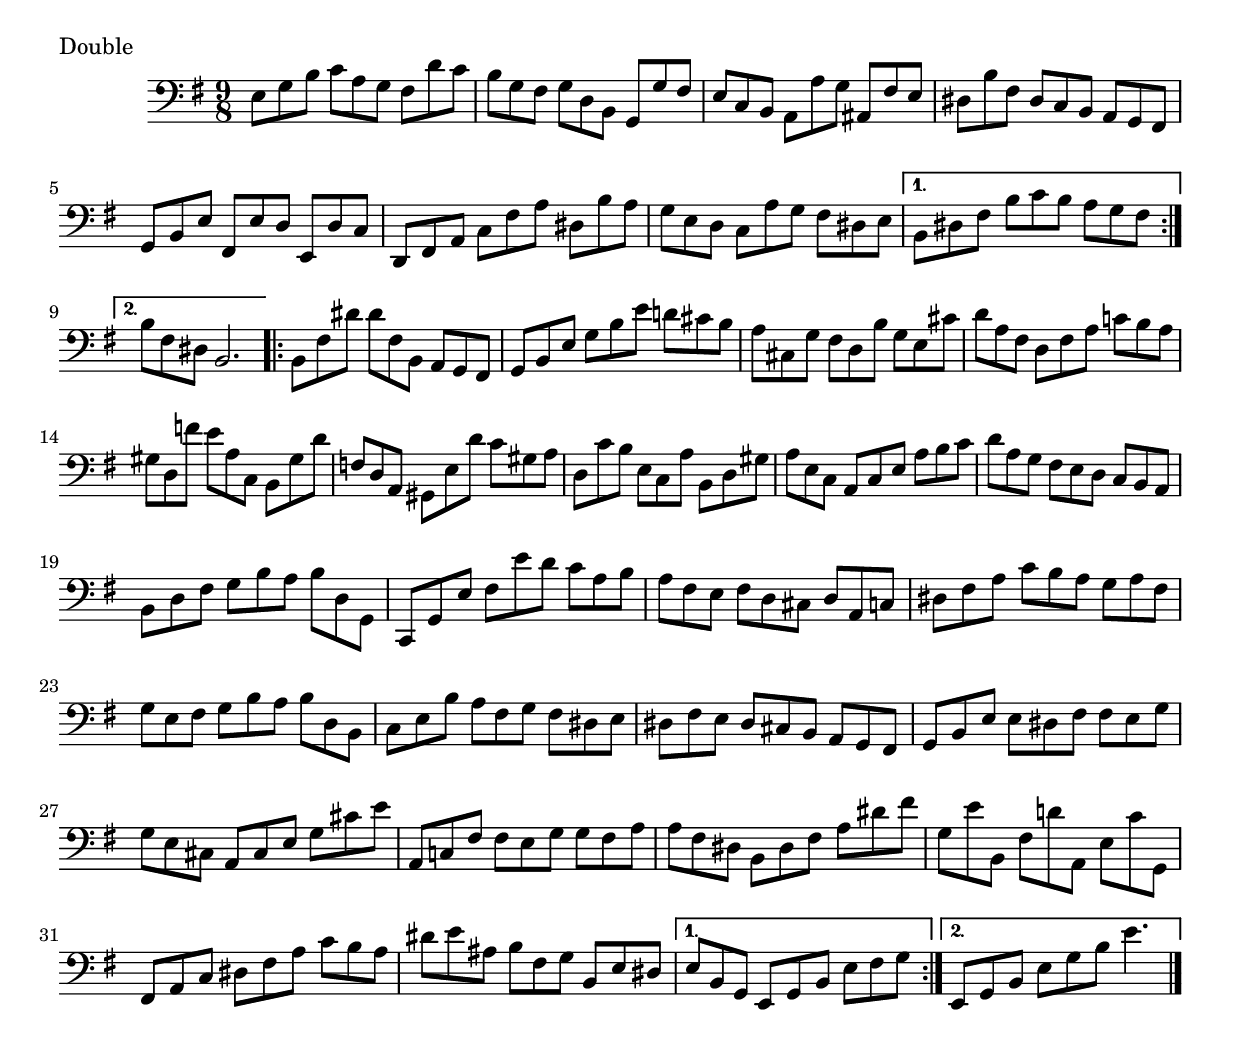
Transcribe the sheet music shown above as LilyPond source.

\version "2.24.3"


\version "2.24.3"

viA =   { 
  b'8  d''8  fis''8  g''8  e''8  d''8  cis''8  a''8  g''8  |
  % 2
  fis''8  d''8  cis''8  d''8  a'8  fis'8  d'8  d''8  cis''8  |
  % 3
  b'8  g'8  fis'8  e'8  e''8  d''8  eis'8  cis''8  b'8  |
  % 4
  ais'8  fis''8  cis''8  ais'8  g'8  fis'8  e'8  d'8  cis'8 |
  % 5
  d'8  fis'8  b'8  cis'8  b'8  a'8  b8  a'8  g'8  |
  % 6
  a8  cis'8  e'8  g'8  cis''8  e''8  ais'8  fis''8  e''8  |
  % 7
  d''8  b'8  a'8  g'8  e''8  d''8  cis''8  ais'8  b'8  |
  % 8, prima volta
  fis'8  ais'8  cis''8  fis''8  g''8  fis''8  e''8  d''8 cis''8
  % 8, seconda volta
  fis''8  cis''8  ais'8  fis'2. 

  % 9
  fis'8  cis''8  ais''8  ais''8  cis''8  fis'8  e'8  d'8 cis'8  |
  % 10
  d'8  fis'8  b'8  d''8  fis''8  b''8  a''!8  gis''8  fis''8  |
  % 11
  e''8  gis'8  d''8  cis''8  a'8  fis''8  d''8  b'8  gis''8  |
  % 12
  a''8  e''8  cis''8  a'8  cis''8  e''8  g''!8  fis''8  e''8  |
  % 13
  dis''8  a'8  c'''8  b''8  e''8  g'8  fis'8  dis''8  a''8  |
  % 14
  c''8  a'8  e'8  dis'8  b'8  a''8  g''8  dis''8  e''8  |
  % 15
  a'8  g''8  fis''8  b'8  g'8  e''8  fis'8  a'8  dis''8  |
  % 16
  e''8  b'8  g'8  e'8  g'8  b'8  e''8  fis''8  g''8  |
  % 17
  a''8  e''8  d''8  cis''8  b'8  a'8  g'8  fis'8  e'8  |
  % 18
  fis'8  a'8  cis''8  d''8  fis''8  e''8  fis''8  a'8  d'8 |
  % 19
  g8  d'8  b'8  cis''8  b''8  a''8  g''8  e''8  fis''8  |
  % 20
  e''8  cis''8  b'8  cis''8  a'8  gis'8  a'8  e'8  g'8  |
  % 21
  ais'8  cis''8  e''8  g''8  fis''8  e''8  d''8  e''8  cis''8 |
  % 22
  d''8  b'8  cis''8  d''8  fis''8  e''8  fis''8  a'8  fis'8  |
  % 23
  g'8  b'8  fis''8  e''8  cis''8  d''8  cis''8  ais'8  b'8  |
  % 24
  ais'8  cis''8  b'8  ais'8  gis'8  fis'8  e'8  d'8  cis'8  |
  % 25
  d'8  fis'8  b'8  b'8  ais'8  cis''8  cis''8  b'8  d''8  |
  % 26
  d''8  b'8  gis'8  e'8  gis'8  b'8  d''8  gis''8  b''8  |
  % 27
  e'8  g'!8  cis''8  cis''8  b'8  d''8  d''8  cis''8  e''8  |
  % 28
  e''8  cis''8  ais'8  fis'8  ais'8  cis''8  e''8  ais''8 cis'''8  |
  % 29
  d''8  b''8  fis'8  cis''8  a''!8  e'8  b'8  g''8  d'8  |
  % 30
  cis'8  e'8  g'8  ais'8  cis''8  e''8  g''8  fis''8  e''8  |
  % 31
  ais''8  b''8  eis''8  fis''8  cis''8  d''8  fis'8  b'8  ais'8 
  % 32, prima volta
  b'8  fis'8  d'8  b8  d'8  fis'8  b'8  cis''8  d''8
  % 32, seconda volta
  b8  d'8  fis'8  b'8  d''8  fis''8  b''4.
} 

viStaff = \context Staff <<
  \context Voice=A \viA
>>


viCelloGlobal =   {
  \clef "bass"
  \key g\major
  \time 9/8
  \repeat "volta" 2 {
    s1*7 s8*7 |
  }
  \alternative {
    { s8*9 }
    { s8*9 | }
  }
  \repeat "volta" 2 {
    s1*23 s8*23 |
  }
  \alternative {
    { s8*9 }
    { s8*9 \bar "|." }
  }
}

viCelloScripts =  {
}

viCelloStaff =  \context Staff <<
   \transpose c' f, \viStaff
  \viCelloGlobal
  \viCelloScripts
>>

\score {
  \viCelloStaff
  \layout { }
  
  \midi {
    \tempo 4 = 140
    }


  \header {
    piece = "Double"
    opus = ""
  }
}

